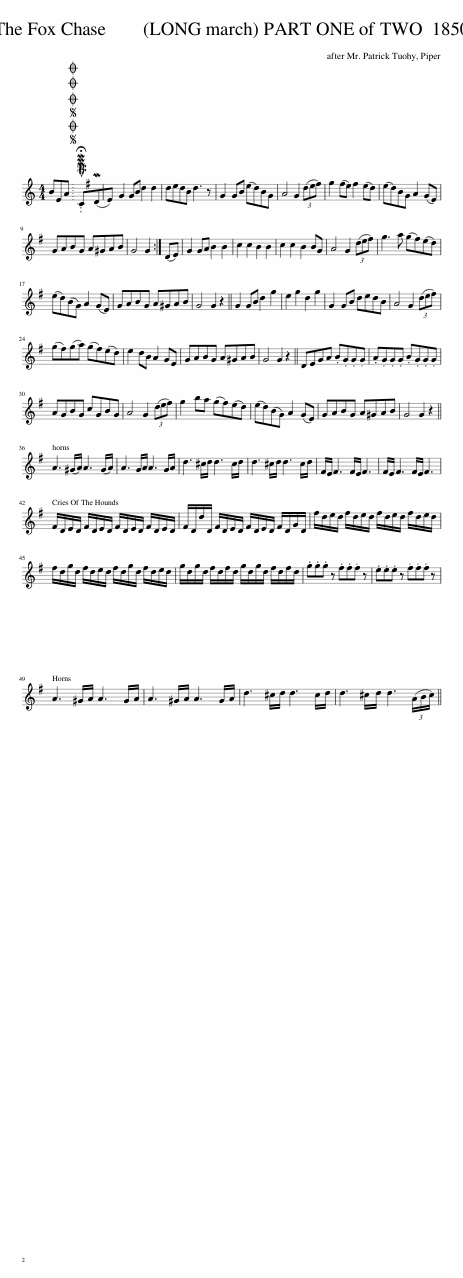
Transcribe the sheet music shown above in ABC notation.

X:1
L:1/8
M:4/4
I:linebreak $
K:C
V:1 treble
V:1
 BEA |SOSOOO .!fermata!PMTuC(MDE) | G2 GB d2 d2 | dedB d3 z | G2 GB (ed)BG | %5
 A4 G2 (3(de^f) | g2 (^fe) f2 (ed) | (ed)BG A2 (GE) |$ GABG A^GAB | G4 G2 :| %10
 (DE) | G2 GA B2 B2 | c2 c2 B2 B2 | c2 c2 B2 BG | A4 G2 (3(de^f) | %15
 g3 a (g^f)(ed) |$ (ed)(BG) A2 (GE) | GABG A^GAB | G4 G2 z2 || G2 GB d2 g2 | %20
 e2 g2 d2 g2 | G2 GB dedB | A4 G2 (3(de^f) |$ (g^f)(ga) (gf)(ed) | e2 dB A2 GE | %25
 GABG A^GAB | G4 G2 z2 || DEGA .B.G.G.G | .A.G.G.G .B.G.G.G |$ AGBG cGBG | %30
 A4 G2 (3(de^f) | g2 ba (g^f)(ed) | (ed)(BG) A2 (GE) | GABG A^GAB | G4 G2 z2 ||$ %35
 A3 (^G/A/) A3 (G/A/) | A3 G/A/ A3 G/A/ | d3 ^c/d/ d3 c/d/ | d3 ^c/d/ d3 c/d/ | ^F/E/ F3 F/E/ F3 | %40
 ^F/E/ F3 F/E/ F3 |$ ^F/D/E/D/ F/D/E/D/ F/D/E/D/ F/D/E/D/ | ^F/D/d/D/ F/D/E/D/ F/D/E/D/ F/D/G/D/ | ^f/d/e/d/ f/d/e/d/ f/d/e/d/ f/d/e/d/ |$ ^f/d/g/d/ f/d/e/d/ f/d/g/d/ f/d/e/d/ | %45
 g/d/g/d/ ^f/d/f/d/ g/d/g/d/ f/d/f/d/ | .g.g.g z .^f.f.f z | .e.e.e z .^f.f.f z |$ A3 ^G/A/ A3 G/A/ | A3 ^G/A/ A3 G/A/ | %50
 d3 ^c/d/ d3 c/d/ | d3 ^c/d/ d3 (3(A/B/c/) || %52
